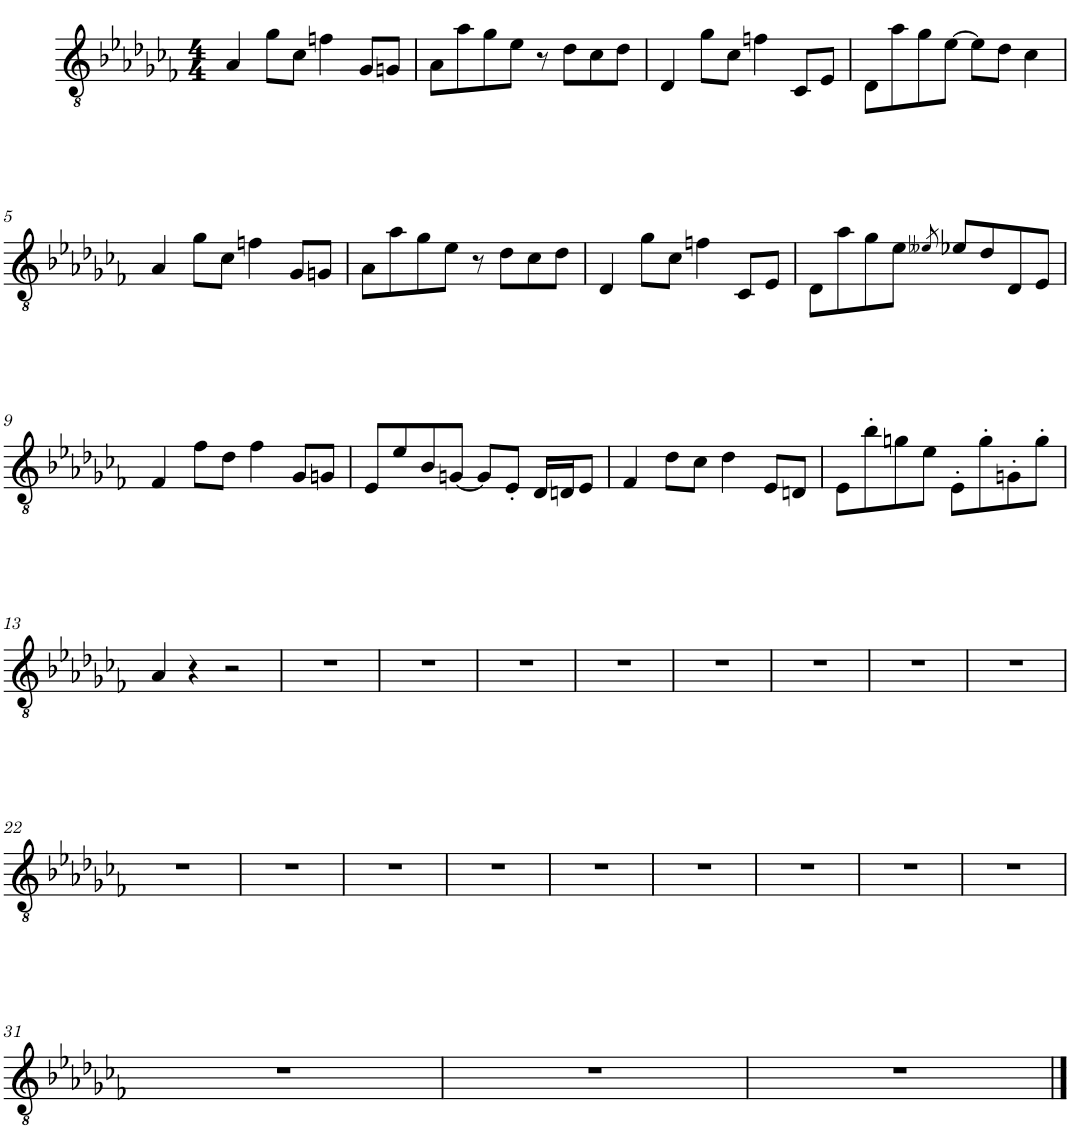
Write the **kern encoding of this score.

**kern
*part1
*staff1
*I"Tenor Saxophone
*I'T. Sax.
*clefGv2
*ITrd8c14
*k[b-e-a-d-g-c-f-]
*M4/4
=1
4A-/
8g-\L
8c-\J
4fn\
8G-/L
8Gn/J
=2
8A-\L
8a-\
8g-\
8e-\J
8r
8d-\L
8c-\
8d-\J
=3
4D-/
8g-\L
8c-\J
4fn\
8C-/L
8E-/J
=4
8D-\L
8a-\
8g-\
[8e-\J
8e-\L]
8d-\J
4c-\
!!LO:LB:g=z
=5
4A-/
8g-\L
8c-\J
4fn\
8G-/L
8Gn/J
=6
8A-\L
8a-\
8g-\
8e-\J
8r
8d-\L
8c-\
8d-\J
=7
4D-/
8g-\L
8c-\J
4fn\
8C-/L
8E-/J
=8
8D-\L
8a-\
8g-\
8e-\J
8qe--X/
8e-X/L
8d-/
8D-/
8E-/J
!!LO:LB:g=z
=9
4F-/
8f-\L
8d-\J
4f-\
8G-/L
8Gn/J
=10
8E-/L
8e-/
8B-/
[8Gn/J
8G/L]
8E-'/J
16D-/LL
16Dn/J
8E-/J
=11
4F-/
8d-\L
8c-\J
4d-\
8E-/L
8Dn/J
=12
8E-\L
8b-'\
8gn\
8e-\J
8E-'\L
8g'\
8Gn'\
8g'\J
!!LO:LB:g=z
=13
4A-/
4r
2r
=14
1r
=15
1r
=16
1r
=17
1r
=18
1r
=19
1r
=20
1r
=21
1r
!!LO:LB:g=z
=22
1r
=23
1r
=24
1r
=25
1r
=26
1r
=27
1r
=28
1r
=29
1r
=30
1r
!!LO:LB:g=z
=31
1r
=32
1r
=33
1r
==
*-
